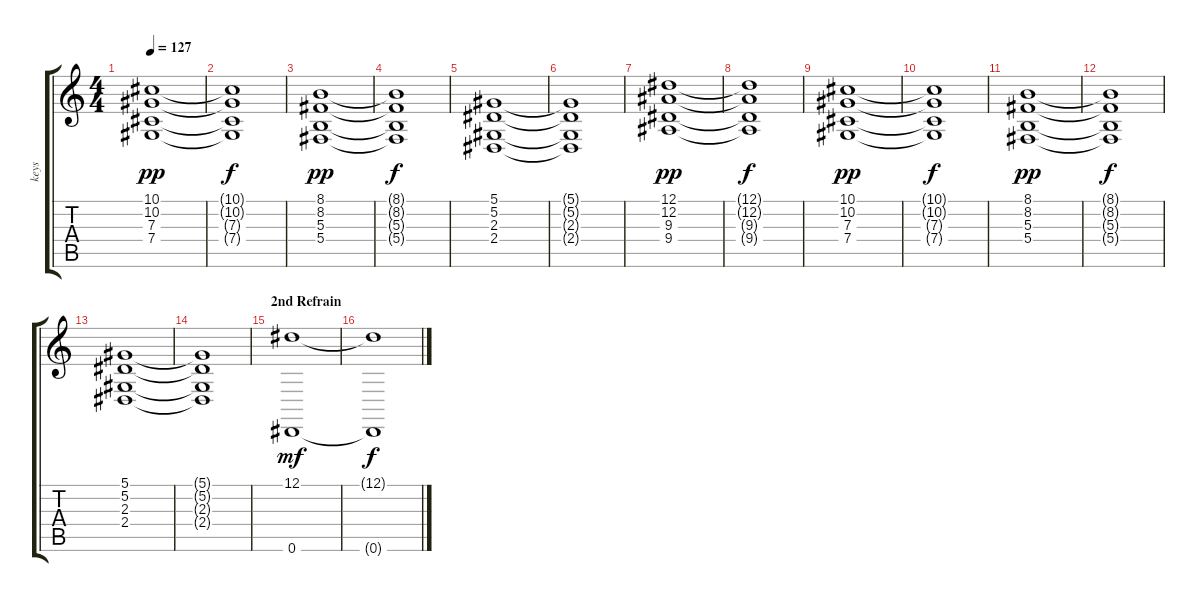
\track ("keys" "keys") {instrument stringensemble1}
\staff {score tabs}
\tuning (Eb4 Bb3 Gb3 Db3 Ab2 Eb2) {hide}
\ts (4 4)
\tempo 127
\clef g2
\ks c
(10.1 10.2 7.3 7.4).1{dy pp} |
(10.1{t} 10.2{t} 7.3{t} 7.4{t}).1{dy f} |
(8.1 8.2 5.3 5.4).1{dy pp} |
(8.1{t} 8.2{t} 5.3{t} 5.4{t}).1{dy f} |
(5.1 5.2 2.3 2.4).1 |
(5.1{t} 5.2{t} 2.3{t} 2.4{t}).1 |
(12.1 12.2 9.3 9.4).1{dy pp volume 6} |
(12.1{t} 12.2{t} 9.3{t} 9.4{t}).1{dy f} |
(10.1 10.2 7.3 7.4).1{dy pp} |
(10.1{t} 10.2{t} 7.3{t} 7.4{t}).1{dy f} |
(8.1 8.2 5.3 5.4).1{dy pp} |
(8.1{t} 8.2{t} 5.3{t} 5.4{t}).1{dy f} |
(5.1 5.2 2.3 2.4).1 |
(5.1{t} 5.2{t} 2.3{t} 2.4{t}).1 |
\section ("" "2nd Refrain")
(12.1 0.6).1{dy mf volume 10} |
(12.1{t} 0.6{t}).1{dy f}
